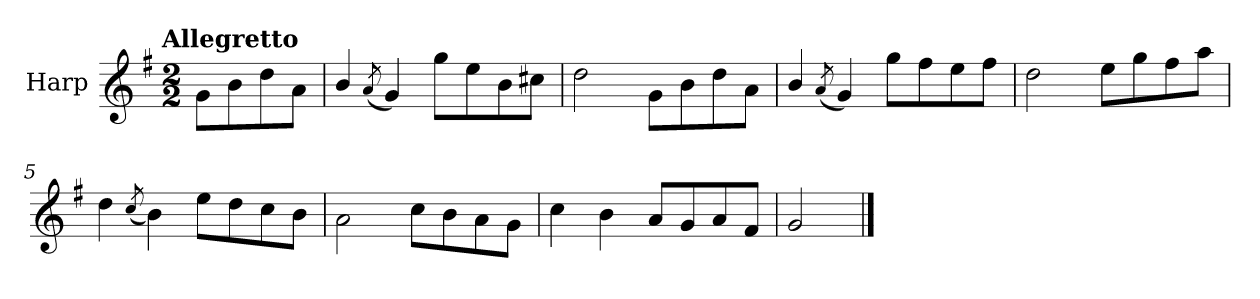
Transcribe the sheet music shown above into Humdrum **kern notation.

**kern
*part1
*staff1
*I"Harp
*I'Hrp.
*clefG2
*k[f#]
!!LO:TX:omd:t=Allegretto
*M2/2
*MM116
=
8g\L
8b\
8dd\
8a\J
=1
4b/
(<8qa/
4g/)
8gg\L
8ee\
8b\
8cc#X\J
=2
2dd\
8g\L
8b\
8dd\
8a\J
=3
4b/
(<8qa/
4g/)
8gg\L
8ff#\
8ee\
8ff#\J
=4
2dd\
8ee\L
8gg\
8ff#\
8aa\J
=5
4dd\
(<8qcc/
4b\)
8ee\L
8dd\
8cc\
8b\J
=6
2a\
8cc\L
8b\
8a\
8g\J
!!LO:LB:g=z
=7
4cc\
4b\
8a/L
8g/
8a/
8f#/J
=8
2g/
==
*-
